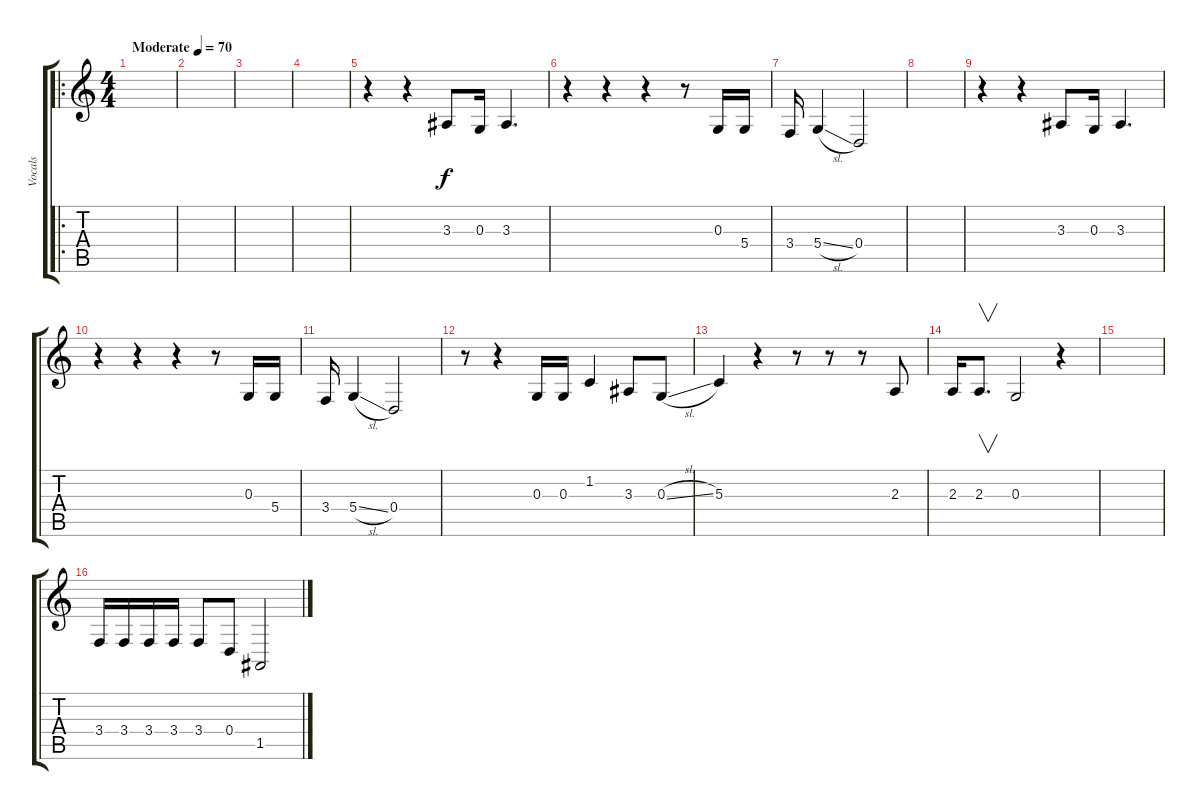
\track ("Vocals" "Vocals") {instrument clarinet}
\staff {score tabs}
\tuning (E4 B3 G3 D3 A2 E2) {hide}
\ro
\ts (4 4)
\tempo (70 "Moderate")
\clef g2
\ks c
|
|
|
|
r.4 r.4 3.3.8 0.3.16 3.3.4{d} |
r.4 r.4 r.4 r.8 0.3.16 5.4.16 |
3.4.16 5.4{sl}.4 0.4.2 |
|
r.4 r.4 3.3.8 0.3.16 3.3.4{d} |
r.4 r.4 r.4 r.8 0.3.16 5.4.16 |
3.4.16 5.4{sl}.4 0.4.2 |
r.8 r.4 0.3.16 0.3.16 1.2.4 3.3.8 0.3{sl}.8 |
5.3.4 r.4 r.8 r.8 r.8 2.3.8 |
2.3.16 2.3.8{v d} 0.3.2 r.4 |
|
3.4.16 3.4.16 3.4.16 3.4.16 3.4.8 0.4.8 1.5.2
